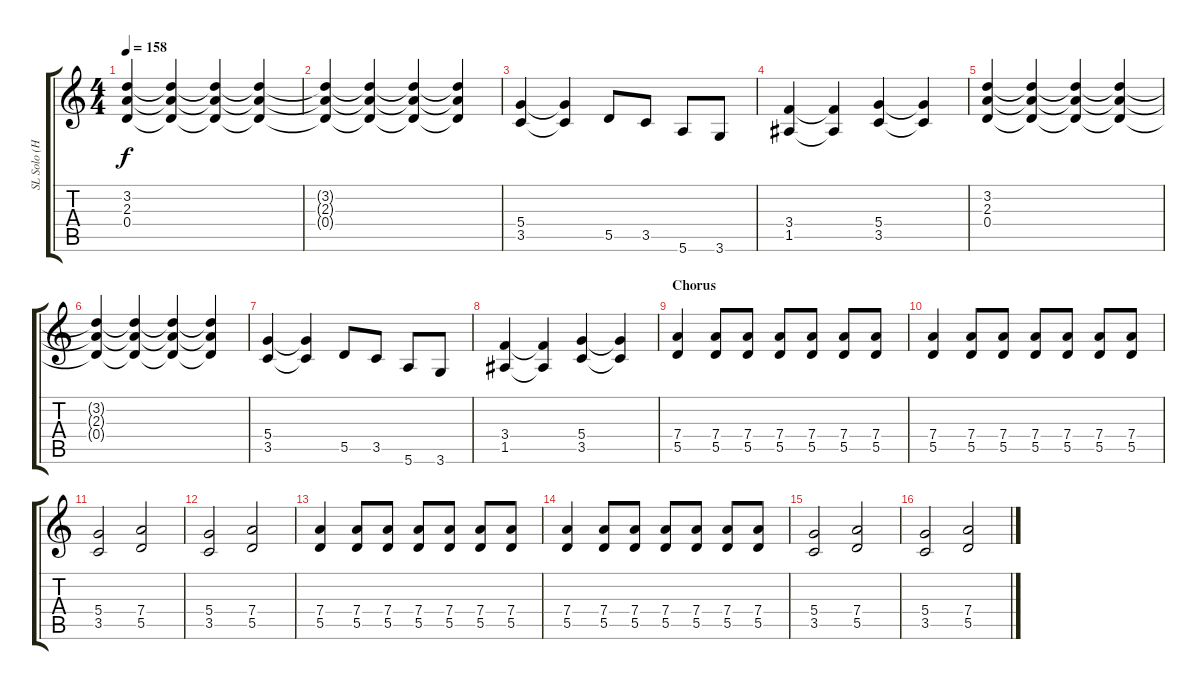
\track ("SL Solo (Harmony)" "SL Solo (H") {instrument distortionguitar}
\staff {score tabs}
\tuning (E4 B3 G3 D3 A2 E2) {hide}
\ts (4 4)
\tempo 158
\clef g2
\ks c
(3.2 2.3 0.4).4{dy f} (3.2{t} 2.3{t} 0.4{t}).4 (3.2{t} 2.3{t} 0.4{t}).4 (3.2{t} 2.3{t} 0.4{t}).4 |
(3.2{t} 2.3{t} 0.4{t}).4 (3.2{t} 2.3{t} 0.4{t}).4 (3.2{t} 2.3{t} 0.4{t}).4 (3.2{t} 2.3{t} 0.4{t}).4 |
(5.4 3.5).4 (5.4{t} 3.5{t}).4 5.5.8 3.5.8 5.6.8 3.6.8 |
(3.4 1.5).4 (3.4{t} 1.5{t}).4 (5.4 3.5).4 (5.4{t} 3.5{t}).4 |
(3.2 2.3 0.4).4 (3.2{t} 2.3{t} 0.4{t}).4 (3.2{t} 2.3{t} 0.4{t}).4 (3.2{t} 2.3{t} 0.4{t}).4 |
(3.2{t} 2.3{t} 0.4{t}).4 (3.2{t} 2.3{t} 0.4{t}).4 (3.2{t} 2.3{t} 0.4{t}).4 (3.2{t} 2.3{t} 0.4{t}).4 |
(5.4 3.5).4 (5.4{t} 3.5{t}).4 5.5.8 3.5.8 5.6.8 3.6.8 |
(3.4 1.5).4 (3.4{t} 1.5{t}).4 (5.4 3.5).4 (5.4{t} 3.5{t}).4 |
\section ("" "Chorus")
(7.4 5.5).4 (7.4 5.5).8 (7.4 5.5).8 (7.4 5.5).8 (7.4 5.5).8 (7.4 5.5).8 (7.4 5.5).8 |
(7.4 5.5).4 (7.4 5.5).8 (7.4 5.5).8 (7.4 5.5).8 (7.4 5.5).8 (7.4 5.5).8 (7.4 5.5).8 |
(5.4 3.5).2 (7.4 5.5).2 |
(5.4 3.5).2 (7.4 5.5).2 |
(7.4 5.5).4 (7.4 5.5).8 (7.4 5.5).8 (7.4 5.5).8 (7.4 5.5).8 (7.4 5.5).8 (7.4 5.5).8 |
(7.4 5.5).4 (7.4 5.5).8 (7.4 5.5).8 (7.4 5.5).8 (7.4 5.5).8 (7.4 5.5).8 (7.4 5.5).8 |
(5.4 3.5).2 (7.4 5.5).2 |
(5.4 3.5).2 (7.4 5.5).2
